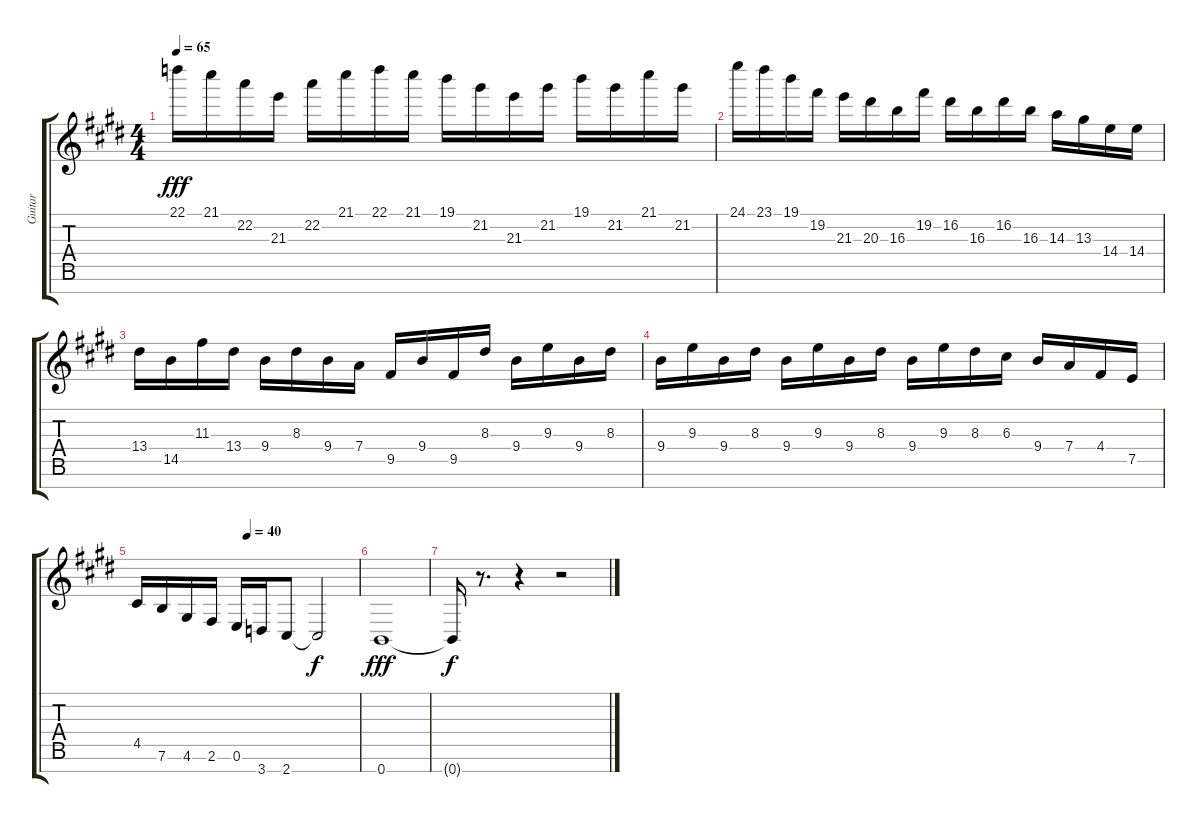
\track ("Guitar" "Guitar") {instrument overdrivenguitar}
\staff {score tabs}
\tuning (E4 B3 G3 D3 A2 E2 B1) {hide}
\ts (4 4)
\tempo 65
\clef g2
\ks e
22.1.16{dy fff} 21.1.16 22.2.16 21.3.16 22.2.16 21.1.16 22.1.16 21.1.16 19.1.16 21.2.16 21.3.16 21.2.16 19.1.16 21.2.16 21.1.16 21.2.16 |
24.1.16 23.1.16 19.1.16 19.2.16 21.3.16 20.3.16 16.3.16 19.2.16 16.2.16 16.3.16 16.2.16 16.3.16 14.3.16 13.3.16 14.4.16 14.4.16 |
13.4.16 14.5.16 11.3.16 13.4.16 9.4.16 8.3.16 9.4.16 7.4.16 9.5.16 9.4.16 9.5.16 8.3.16 9.4.16 9.3.16 9.4.16 8.3.16 |
9.4.16 9.3.16 9.4.16 8.3.16 9.4.16 9.3.16 9.4.16 8.3.16 9.4.16 9.3.16 8.3.16 6.3.16 9.4.16 7.4.16 4.4.16 7.5.16 |
\tempo (40 0.5)
4.5.16 7.6.16 4.6.16 2.6.16 0.6.16 3.7.16 2.7.8 2.7{t}.2{dy f} |
0.7.1{dy fff} |
0.7{t}.16{dy f} r.8{d} r.4 r.2
